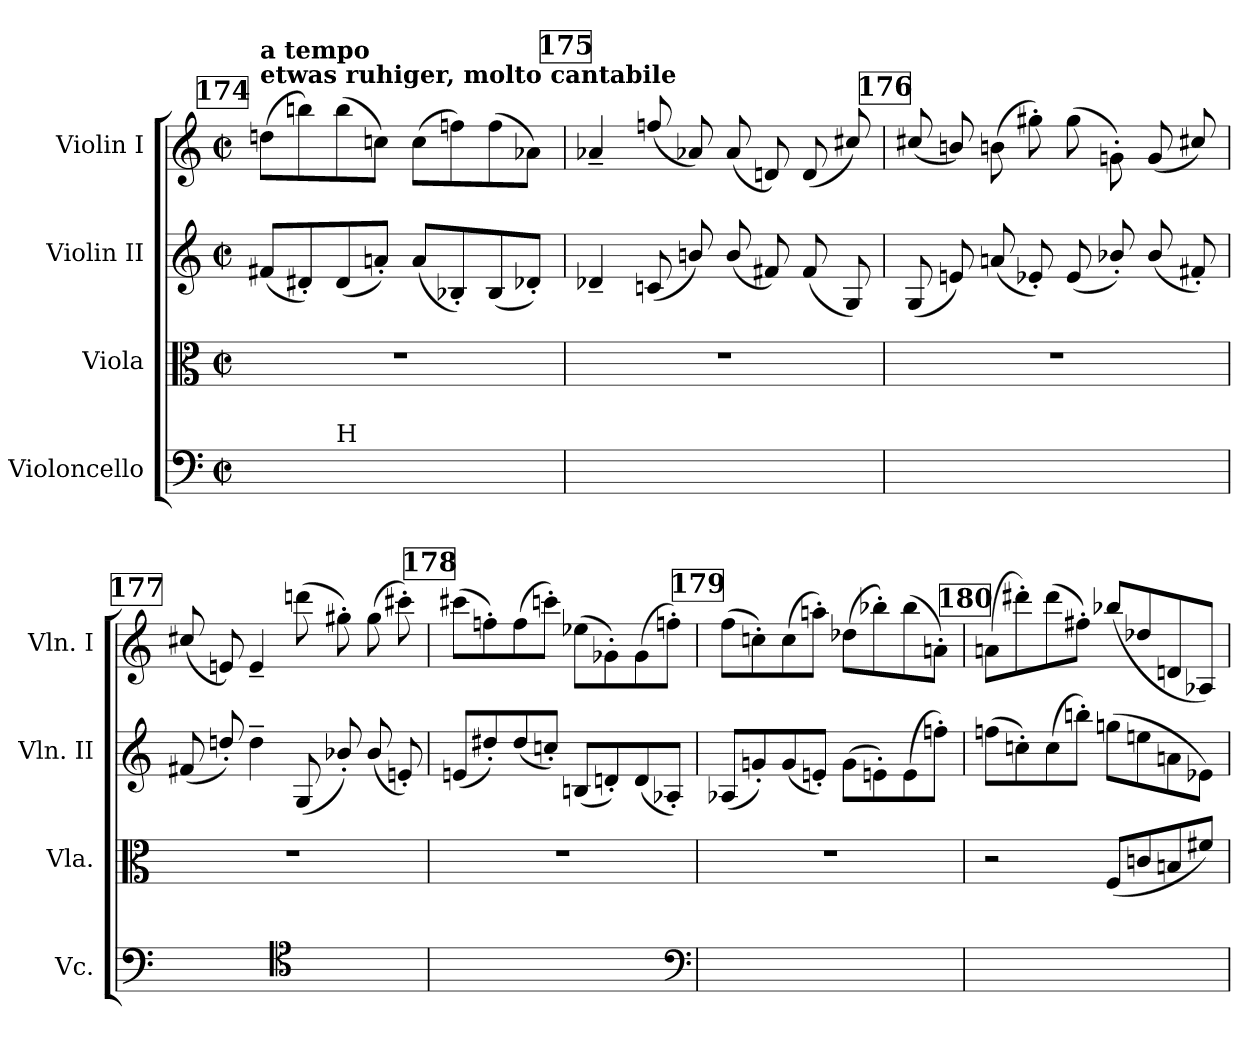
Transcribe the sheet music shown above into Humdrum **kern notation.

**kern	**kern	**kern	**kern
*part4	*part3	*part2	*part1
*staff4	*staff3	*staff2	*staff1
*I"Violoncello	*I"Viola	*I"Violin II	*I"Violin I
*I'Vc.	*I'Vla.	*I'Vln. II	*I'Vln. I
*clefF4	*clefC3	*clefG2	*clefG2
*k[]	*k[]	*k[]	*k[]
*C:	*C:	*C:	*C:
*M4/4	*M4/4	*M4/4	*M4/4
*met(c|)	*met(c|)	*met(c|)	*met(c|)
!!LO:REH:place=s1:t=174
=1	=1	=1	=1
!	!	!	!LO:TX:a:B:t=etwas ruhiger, molto cantabile
!	!	!	!LO:TX:a:B:t=a tempo
4ryy	1r	(8f#XL	(8ddnL
.	.	8d#X'>)	8bbn)
!LO:TX:a:t=H	!	!	!
4ryy	.	(8d#	(8bb
.	.	8an'>J)	8ccnJ)
2ryy	.	(8aL	(8ccL
.	.	8B-X'>)	8ffn)
.	.	(8B-	(8ff
.	.	8d-X'>J)	8a-XJ)
!!LO:REH:place=s1:t=175
=2	=2	=2	=2
4ryy	1r	4d-X~>	4a-X~>
2ryy	.	(8cn	(8ffn/
.	.	8bn/)	8a-X)
.	.	(8b/	(8a-
.	.	8f#X)	8dn)
4ryy	.	(8f#	(8d
.	.	8G)	8cc#X/)
!!LO:REH:place=s1:t=176
=3	=3	=3	=3
4ryy	1r	(8G	(8cc#X/
.	.	8en)	8bn/)
4ryy	.	(8an	(8bn
.	.	8e-X')	8gg#X')
2ryy	.	(8e-	(8gg#
.	.	8b-X'/)	8gn'\)
.	.	(8b-/	(8g
.	.	8f#X')	8cc#X/)
!!LO:REH:place=s1:t=177
=4	=4	=4	=4
2ryy	1r	(8f#X	(8cc#X/
.	.	8ddn'/)	8en)
.	.	4dd~	4e~>
*clefC4	*	*	*
4ryy	.	(8G	(8dddn
.	.	8b-X'>/)	8gg#X')
4ryy	.	(8b-/	(8gg#
.	.	8en'>)	8ccc#X')
!!LO:REH:place=s1:t=178
=5	=5	=5	=5
2ryy	1r	(8en/L	(8ccc#XL
.	.	8dd#X')	8ffn')
.	.	(8dd#	(8ff
.	.	8ccn'J)	8cccn'J)
2ryy	.	(8BnL	(8ee-XL
.	.	8dn')	8g-X'<)
.	.	(8d	(8g-
.	.	8A-X'J)	8ffn'<J)
*clefF4	*	*	*
!!LO:REH:place=s1:t=179
=6	=6	=6	=6
2ryy	1r	(8A-XL	(8ffL
.	.	8gn'>)	8ccn'<)
.	.	(8g	(8cc
.	.	8en'>J)	8aan'<J)
4ryy	.	(8gL	(8dd-XL
.	.	8en')	8bb-X')
4ryy	.	(8e	(8bb-
.	.	8ffn'J)	8an'<J)
!!LO:REH:place=s1:t=180
=7	=7	=7	=7
2ryy	2r	(8ffnL	(8anL
.	.	8ccn')	8ddd#X')
.	.	(8cc	(8ddd#
.	.	8bbn'J)	8ff#X'J)
2ryy	(8FL	(8ggnL	(8bb-XL
.	8cn	8een	8dd-X
.	8Bn	8an	8dn
.	8f#XJ)	8e-XJ)	8A-XJ)
=	=	=	=
*-	*-	*-	*-
